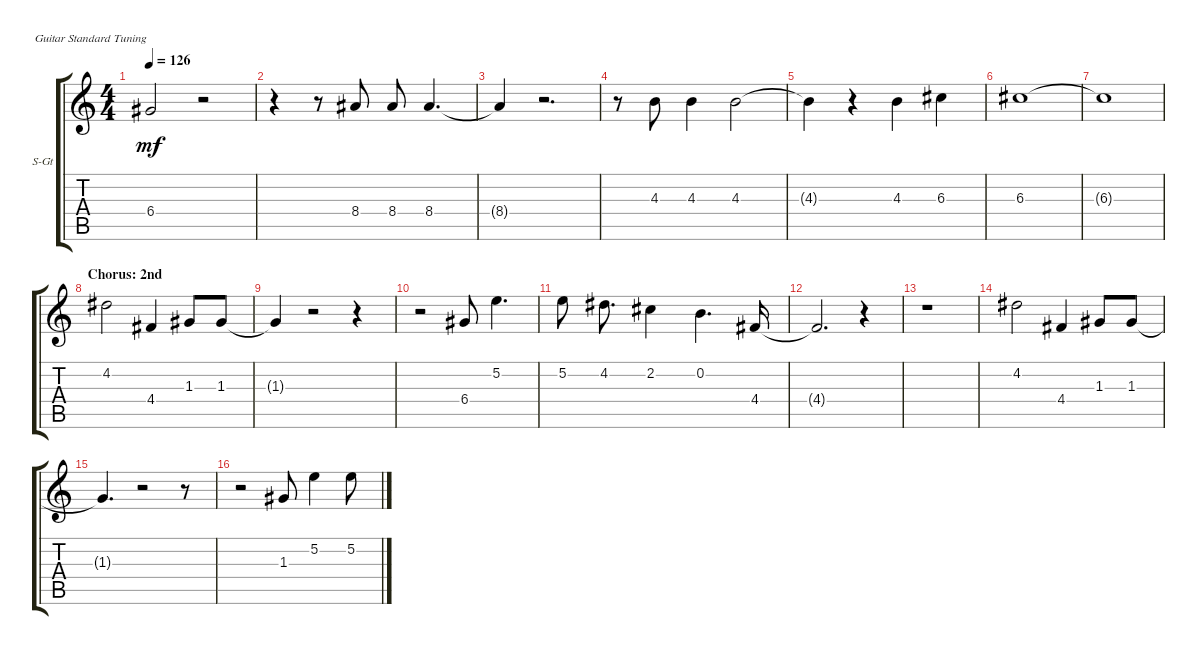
\defaultSystemsLayout 4
\bracketExtendMode groupsimilarinstruments
\firstSystemTrackNameOrientation horizontal
\otherSystemsTrackNameOrientation horizontal
\track ("Vocal" "S-Gt") {instrument acousticguitarsteel}
\staff {score tabs}
\tuning (E4 B3 G3 D3 A2 E2)
\ts (4 4)
\tempo 126
\clef g2
\ks c
6.4{t}.2{dy mf} r.2 |
r.4 r.8 8.4.8 8.4.8 8.4.4{d} |
8.4{t}.4 r.2{d} |
r.8 4.3.8 4.3.4 4.3.2 |
4.3{t}.4 r.4 4.3.4 6.3.4 |
6.3.1 |
6.3{t}.1 |
\section ("" "Chorus: 2nd")
4.2.2 4.4.4 1.3.8 1.3.8 |
1.3{t}.4 r.2 r.4 |
r.2 6.4.8 5.2.4{d} |
5.2.8{beam split} 4.2.8{d} 2.2.4 0.2.4{d} 4.4.16 |
4.4{t}.2{d} r.4 |
r.1 |
4.2.2 4.4.4 1.3.8 1.3.8 |
1.3{t}.4{d} r.2 r.8 |
r.2 1.3.8 5.2.4 5.2.8
